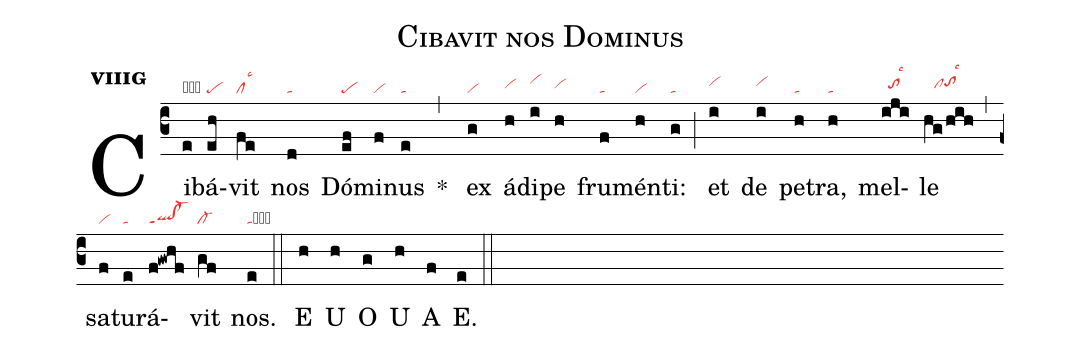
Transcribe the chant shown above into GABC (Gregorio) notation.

name:Cibavit nos Dominus;
office-part:an;
mode:8g;
nabc-lines:1;
%%
initial-style: 1;
name:Cibavit nos Dominus;
mode: 8;
office-part: Antiphona;
annotation: Ant.;
annotation: viii g;
nabc-lines:1;
%%
(c3) Ci(e|obta)bá(eh|pe)vit(fe|cllsc3) nos(d|ta) Dó(ef|pe)mi(f|vi)nus(e|ta) <sp>*</sp> (,) ex(g|vi) á(h|vihh)di(i|vihj)pe(h|vihh) fru(f|ta)mén(h|vi)ti:(g|ta) (;) et(i|vihi) de(i|vihi) pe(h|ta)tra,(h|ta) mel(iji|//tohhlsc3)le(hg/hih|///clhhtohilsc3) (,) sa(f|vi)tu(e|ta)rá(f!gwhf|ql!cl-ppt1)vit(gf|cl-) nos.(e|tacb) (::)
<eu> E(h) U(h) O(g) U(h) A(f) E.(e) </eu>(::)
